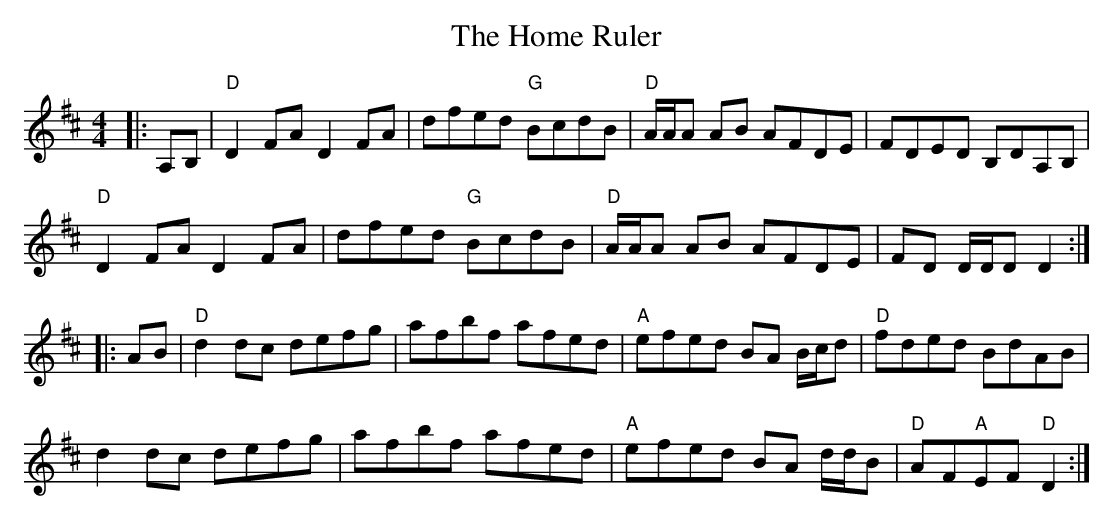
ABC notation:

X:1
T: The Home Ruler
M: 4/4
L: 1/8
K: Dmaj
|:A,B,|"D"D2 FA D2 FA|dfed "G"BcdB|"D"A/A/A AB AFDE|FDED B,DA,B,|
"D"D2 FA D2 FA|dfed "G"BcdB|"D"A/A/A AB AFDE|FD D/D/D D2:|
|:AB|"D"d2 dc defg|afbf afed|"A"efed BA B/c/d|"D"fded BdAB|
d2 dc defg|afbf afed|"A"efed BA d/d/B|"D"AF"A"EF "D"D2:|
